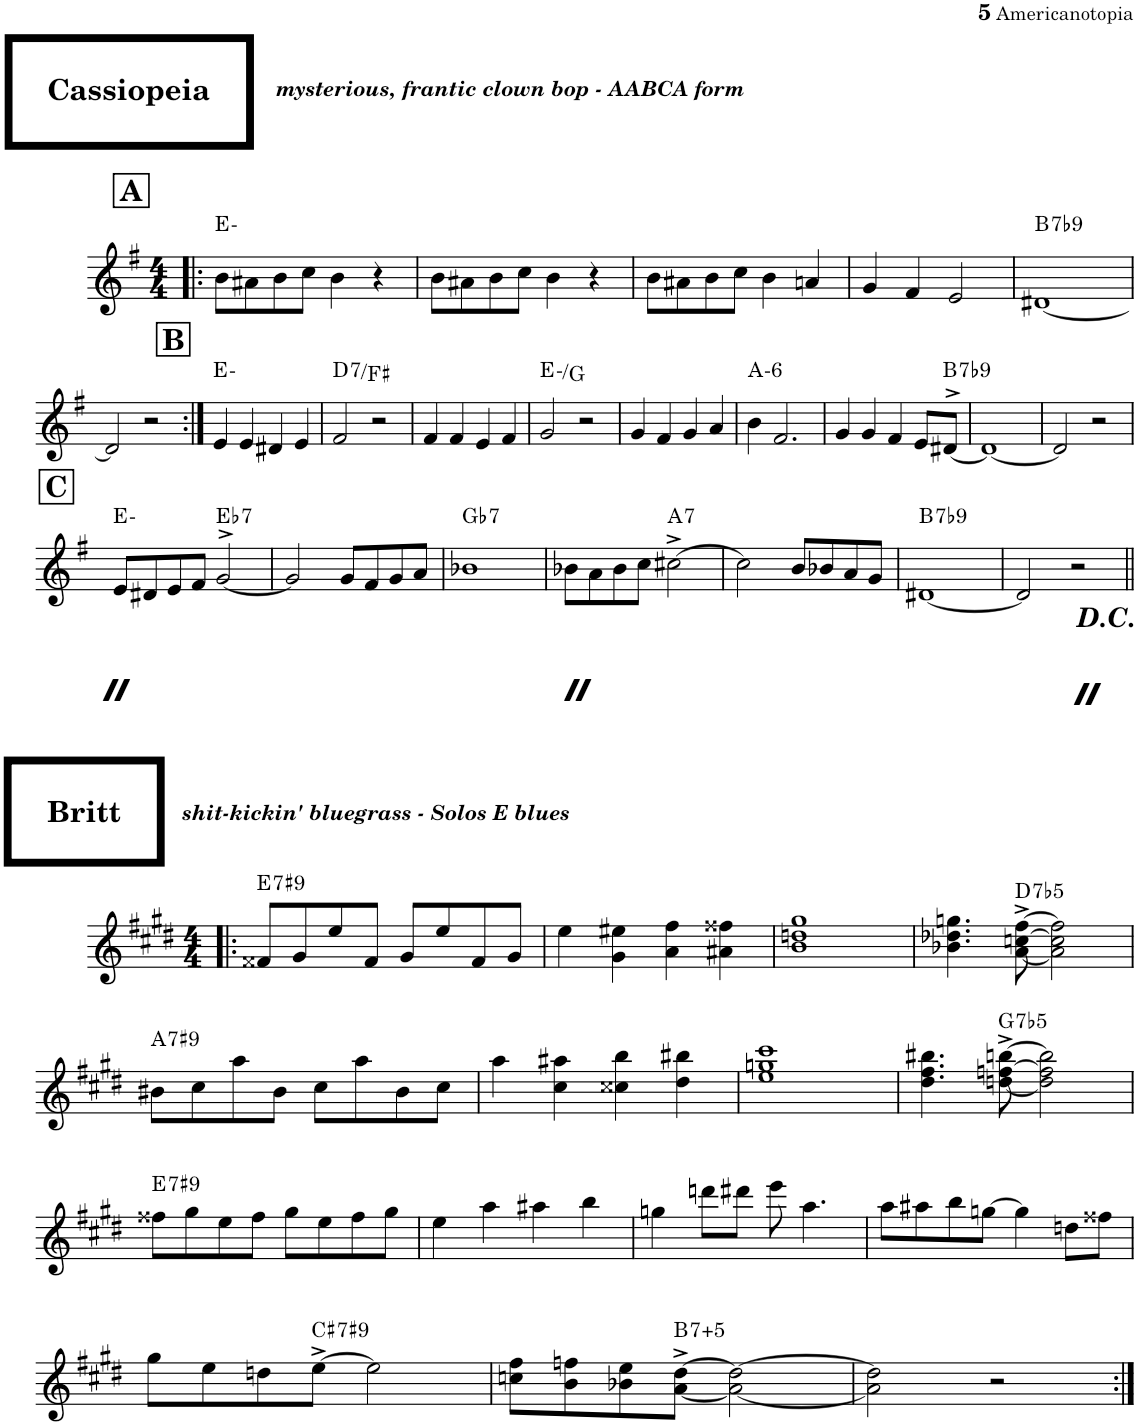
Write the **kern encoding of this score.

**kern	**harte
*part1	*part1
*staff1	*
*I"Piano	*
*I'Pno.	*
!!LO:PB:g=z
*clefG2	*
*k[f#]	*
*M4/4	*
!!LO:REH:place=s1:a:B:cj:fs=14:t=A
!!LO:REH:place=s1:a:B:cj:fs=14:t=Cassiopeia
=76!|:	=76!|:
!LO:TX:a:Bi:t=mysterious, frantic clown bop - AABCA form	!
8b\L	E:min
8a#X\	.
8b\	.
8cc\J	.
4b\	.
4r	.
=77	=77
8b\L	.
8a#X\	.
8b\	.
8cc\J	.
4b\	.
4r	.
=78	=78
8b\L	.
8a#X\	.
8b\	.
8cc\J	.
4b\	.
4an/	.
=79	=79
4g/	.
4f#/	.
2e/	.
=80	=80
!	!LO:H:kt=7
[1d#X	B:7(b9)
!!LO:LB:g=z
=81	=81
2d#/]	.
2r	.
!!LO:REH:place=s1:a:B:cj:fs=14:t=B
=82:|!	=82:|!
4e/	E:min
4e/	.
4d#X/	.
4e/	.
=83	=83
!	!LO:H:kt=7
2f#/	D:7/3
2r	.
=84	=84
4f#/	.
4f#/	.
4e/	.
4f#/	.
=85	=85
2g/	E:min/b3
2r	.
=86	=86
4g/	.
4f#/	.
4g/	.
4a/	.
=87	=87
!	!LO:H:kt=6
4b\	A:min6
2.f#/	.
=88	=88
4g/	.
4g/	.
4f#/	.
8e/L	.
!	!LO:H:kt=7
[8d#X^>/J	B:7(b9)
=89	=89
1d#_	.
=90	=90
2d#/]	.
2r	.
!!LO:LB:g=z
!!LO:REH:place=s1:a:B:cj:fs=14:t=C
=91	=91
8e/L	E:min
8d#X/	.
8e/	.
8f#/J	.
!	!LO:H:kt=7
[2g^>/	Eb:7
=92	=92
2g/]	.
8g/L	.
8f#/	.
8g/	.
8a/J	.
=93	=93
!	!LO:H:kt=7
1b-X	Gb:7
=94	=94
8b-X\L	.
8a\	.
8b-\	.
8cc\J	.
!	!LO:H:kt=7
[2cc#X^>\	A:7
=95	=95
2cc#\]	.
8b/L	.
8b-X/	.
8a/	.
8g/J	.
=96	=96
!	!LO:H:kt=7
[1d#X	B:7(b9)
=97	=97
2d#/]	.
2r	.
!LO:TX:b:t=<b><i><font size="13"/>D.C.</i></b>	!
!!LO:LB:g=z
!!LO:REH:place=s1:a:B:cj:fs=14:t=Britt
=98!|:	=98!|:
*k[f#c#g#d#]	*
*M4/4	*
!LO:TX:a:Bi:t=shit-kickin' bluegrass - Solos E blues	!LO:H:kt=7
8f##XZ/L	E:7(#9)
8g#/	.
8ee/	.
8f##/J	.
8g#/L	.
8ee/	.
8f##/	.
8g#/J	.
=99	=99
4eeZ\	.
4g#\ 4ee#X\	.
4a\ 4ff#\	.
4a#X\ 4ff##X\	.
=100	=100
1b 1ddn 1gg#	.
=101	=101
4.b-X\Z 4.dd-X\Z 4.ggn\Z	.
!	!LO:H:kt=7
[8a\^ [8ccn\^ [8ff#\^	D:(3,b5,b7)
2a\] 2cc\] 2ff#\]	.
!!LO:LB:g=z
=102	=102
!	!LO:H:kt=7
8b#X\L	A:7(#9)
8cc#\	.
8aa\	.
8b#\J	.
8cc#\L	.
8aa\	.
8b#\	.
8cc#\J	.
=103	=103
4aa\	.
4cc#\ 4aa#X\	.
4cc##X\ 4bb\	.
4dd#\ 4bb#X\	.
=104	=104
1ee 1ggn 1ccc#	.
=105	=105
4.dd#\ 4.ff#\ 4.bb#X\	.
!	!LO:H:kt=7
[8ddn\^ [8ffn\^ [8bbn\^	G:(3,b5,b7)
2dd\] 2ff\] 2bb\]	.
!!LO:LB:g=z
=106	=106
!	!LO:H:kt=7
8ff##X\L	E:7(#9)
8gg#\	.
8ee\	.
8ff##\J	.
8gg#\L	.
8ee\	.
8ff##\	.
8gg#\J	.
=107	=107
4ee\	.
4aa\	.
4aa#X\	.
4bb\	.
=108	=108
4ggn\	.
8dddn\L	.
8ddd#X\J	.
8eee\	.
4.aa\	.
=109	=109
8aa\L	.
8aa#X\	.
8bb\	.
[8ggn\J	.
4gg\]	.
8ddn\L	.
8ff##X\J	.
!!LO:LB:g=z
=110	=110
8gg#\L	.
8ee\	.
8ddn\	.
!	!LO:H:kt=7
[8ee^\J	C#:7(#9)
2ee\]	.
=111	=111
8ccn\ 8ff#\L	.
8b\ 8ffn\	.
8b-X\ 8ee\	.
!	!LO:H:kt=7
[8a\^ [8dd#\^J	B:(3,#5,b7)
2a\_ 2dd#\_	.
=112	=112
2a\] 2dd#\]	.
2r	.
=:|!	=:|!
*-	*-
